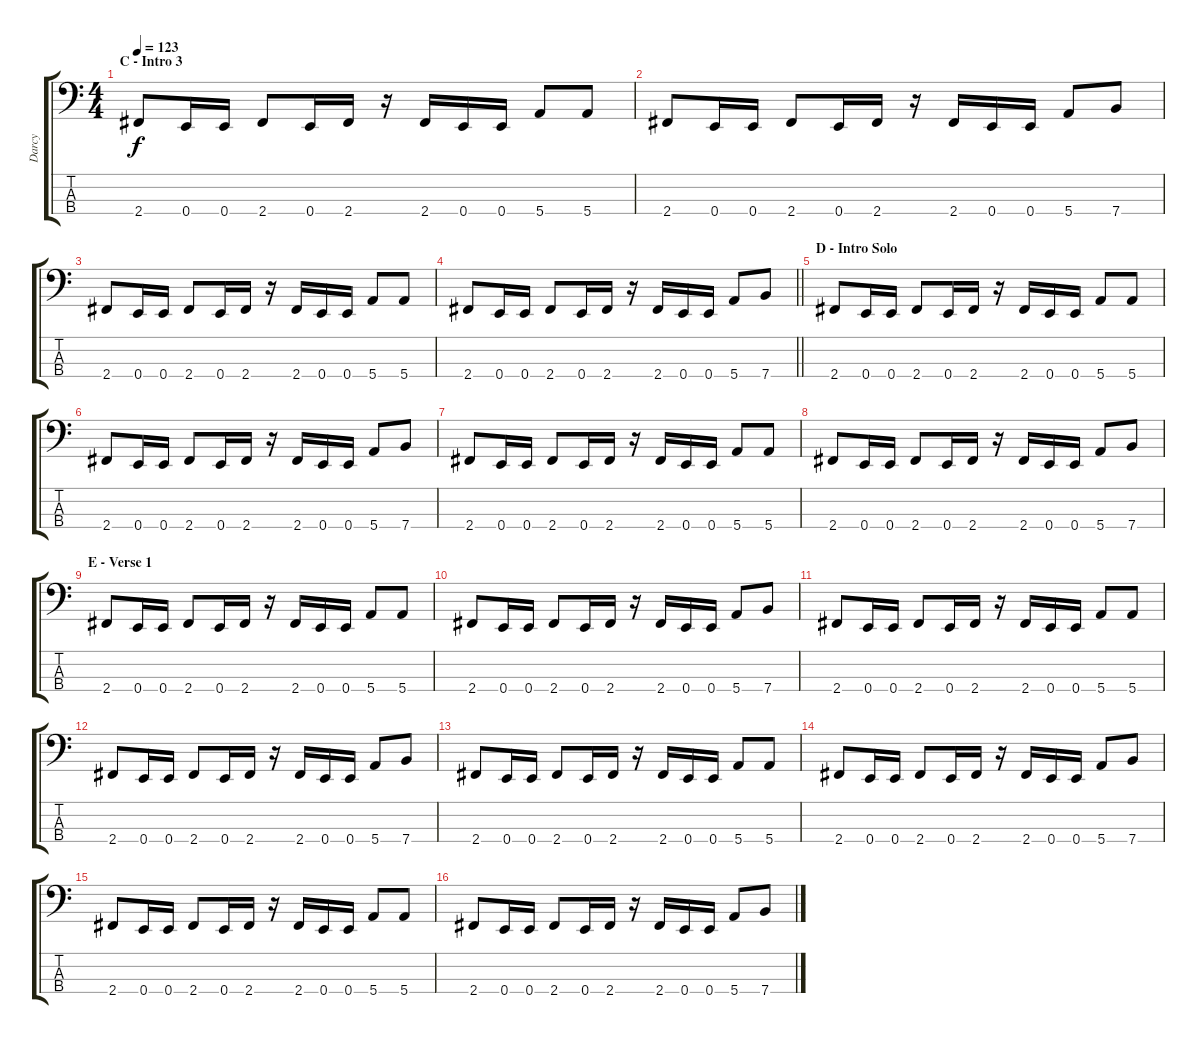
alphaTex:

\track ("Darcy" "Darcy") {instrument electricbasspick}
\staff {score tabs}
\tuning (G2 D2 A1 E1) {hide}
\ts (4 4)
\section ("" "C - Intro 3")
\tempo 123
\clef f4
\ks c
2.4.8{dy f} 0.4.16 0.4.16 2.4.8 0.4.16 2.4.16 r.16 2.4.16 0.4.16 0.4.16 5.4.8 5.4.8 |
2.4.8 0.4.16 0.4.16 2.4.8 0.4.16 2.4.16 r.16 2.4.16 0.4.16 0.4.16 5.4.8 7.4.8 |
2.4.8 0.4.16 0.4.16 2.4.8 0.4.16 2.4.16 r.16 2.4.16 0.4.16 0.4.16 5.4.8 5.4.8 |
\barLineRight lightlight
2.4.8 0.4.16 0.4.16 2.4.8 0.4.16 2.4.16 r.16 2.4.16 0.4.16 0.4.16 5.4.8 7.4.8 |
\section ("" "D - Intro Solo")
2.4.8 0.4.16 0.4.16 2.4.8 0.4.16 2.4.16 r.16 2.4.16 0.4.16 0.4.16 5.4.8 5.4.8 |
2.4.8 0.4.16 0.4.16 2.4.8 0.4.16 2.4.16 r.16 2.4.16 0.4.16 0.4.16 5.4.8 7.4.8 |
2.4.8 0.4.16 0.4.16 2.4.8 0.4.16 2.4.16 r.16 2.4.16 0.4.16 0.4.16 5.4.8 5.4.8 |
2.4.8 0.4.16 0.4.16 2.4.8 0.4.16 2.4.16 r.16 2.4.16 0.4.16 0.4.16 5.4.8 7.4.8 |
\section ("" "E - Verse 1")
2.4.8 0.4.16 0.4.16 2.4.8 0.4.16 2.4.16 r.16 2.4.16 0.4.16 0.4.16 5.4.8 5.4.8 |
2.4.8 0.4.16 0.4.16 2.4.8 0.4.16 2.4.16 r.16 2.4.16 0.4.16 0.4.16 5.4.8 7.4.8 |
2.4.8 0.4.16 0.4.16 2.4.8 0.4.16 2.4.16 r.16 2.4.16 0.4.16 0.4.16 5.4.8 5.4.8 |
2.4.8 0.4.16 0.4.16 2.4.8 0.4.16 2.4.16 r.16 2.4.16 0.4.16 0.4.16 5.4.8 7.4.8 |
2.4.8 0.4.16 0.4.16 2.4.8 0.4.16 2.4.16 r.16 2.4.16 0.4.16 0.4.16 5.4.8 5.4.8 |
2.4.8 0.4.16 0.4.16 2.4.8 0.4.16 2.4.16 r.16 2.4.16 0.4.16 0.4.16 5.4.8 7.4.8 |
2.4.8 0.4.16 0.4.16 2.4.8 0.4.16 2.4.16 r.16 2.4.16 0.4.16 0.4.16 5.4.8 5.4.8 |
2.4.8 0.4.16 0.4.16 2.4.8 0.4.16 2.4.16 r.16 2.4.16 0.4.16 0.4.16 5.4.8 7.4.8
